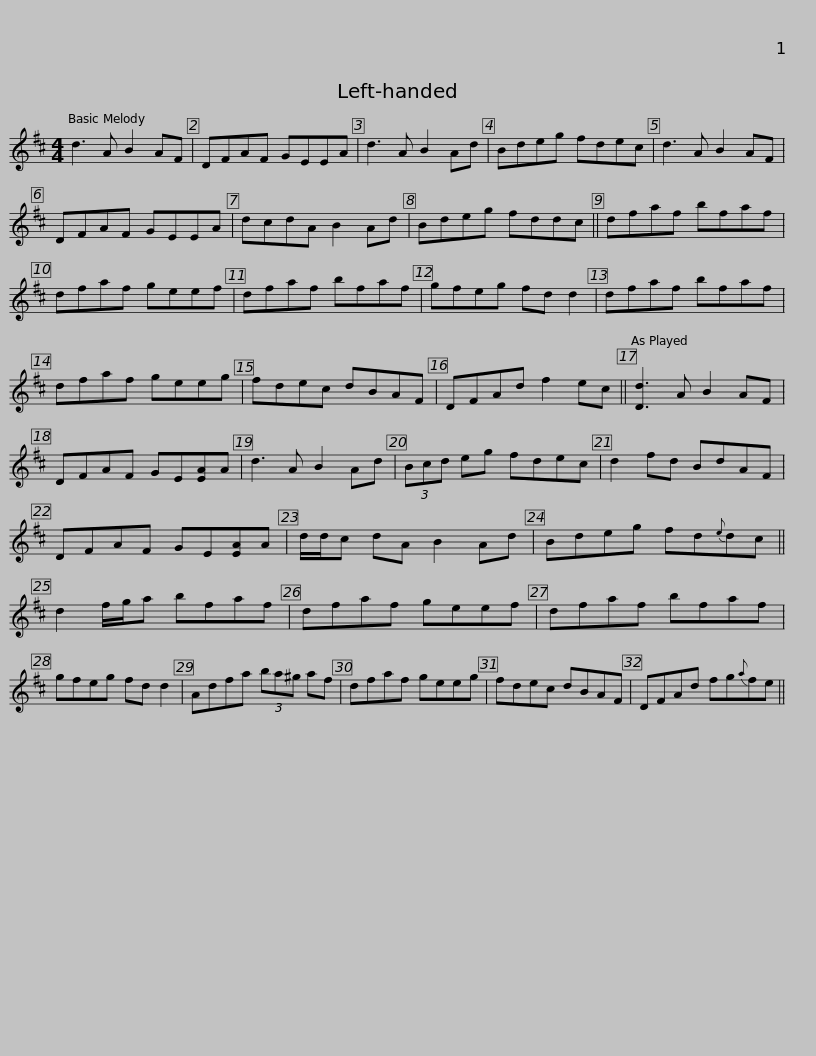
X:1
L:1/8
M:4/4
I:linebreak $
K:D
V:1 treble
V:1
 d3 A B2 AF | DFAF GEEA | d3 A B2 Ad | Bdeg fdec | d3 A B2 AF | %5
 DFAF GEEA |$ dcdA B2 Ad | Bdeg fddc || dfaf bfaf | dfaf geef | %10
 dfaf bfaf | gfeg fd d2 |$ dfaf bfaf | dfaf geeg | fdec dBAF | %15
 DFAd f2 ec || [Dd]3 A B2 AF | DFAF GE[EA]A |$ d3 A B2 Ad | (3Bcd eg fdec | %20
 d2 fd BdAF | DFAF GE[EA]A | d/d/c dA B2 Ad |$ Bdeg fd{e}dc || d2 f/g/a bfaf | %25
 dfaf geef | dfaf bfaf | gfeg fd d2 |$ Adfa (3ba^g af | dfaf geeg | %30
 fdec dBAF | DFAd fg{a}fe || %32
